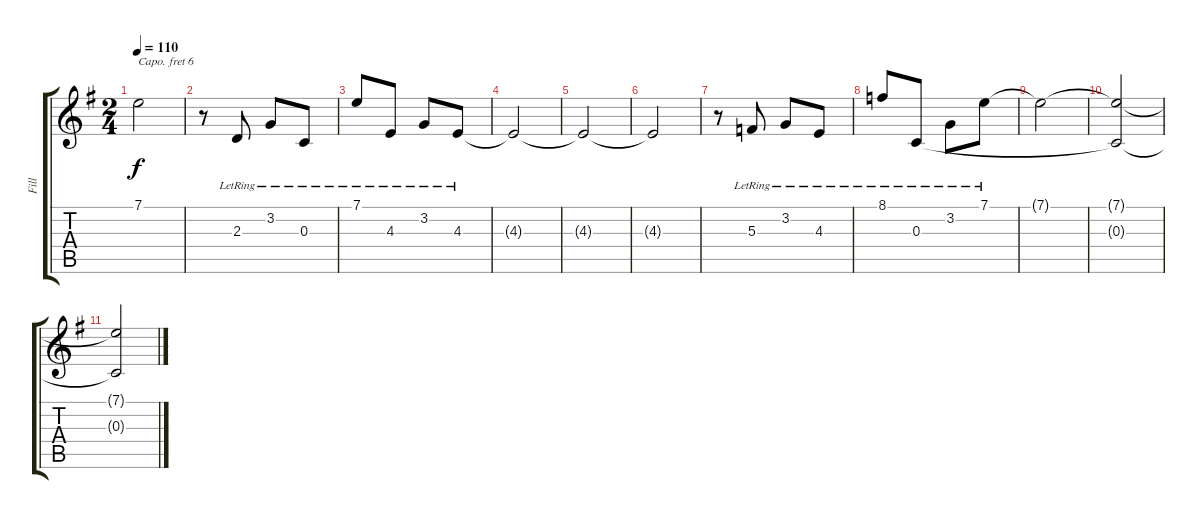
\track ("Fill" "Fill") {instrument acousticgrandpiano}
\staff {score tabs}
\capo 6
\tuning (Eb4 Bb3 Gb3 Db3 Ab2 Eb2) {hide}
\ts (2 4)
\tempo 110
\clef g2
\ks g
7.1{t}.2{dy f} |
r.8 2.3{lr}.8 3.2{lr}.8 0.3{lr}.8 |
7.1{lr}.8 4.3{lr}.8 3.2{lr}.8 4.3{lr}.8 |
4.3{t}.2 |
4.3{t}.2 |
4.3{t}.2 |
r.8 5.3{lr}.8 3.2{lr}.8 4.3{lr}.8 |
8.1{lr}.8 0.3{lr}.8 3.2{lr}.8 7.1{lr}.8 |
7.1{t}.2 |
(7.1{t} 0.3{t}).2 |
(7.1{t} 0.3{t}).2
